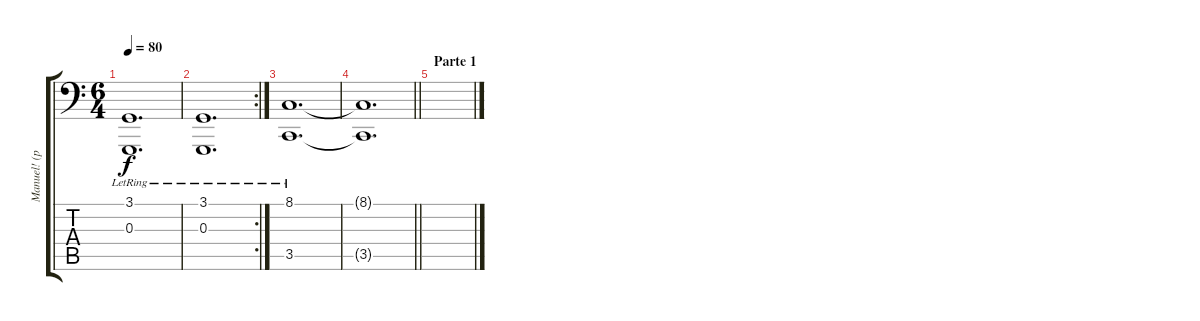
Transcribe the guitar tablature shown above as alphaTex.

\track ("Manuel! (pero lo haces en guitarra no má" "Manuel! (p") {instrument acousticgrandpiano}
\staff {score tabs}
\tuning (E2 B1 G1 D2 A1 E1) {hide}
\ts (6 4)
\tempo 80
\clef f4
\ks c
(3.1{lr} 0.3{lr}).1{d dy f} |
\rc 2
(3.1{lr} 0.3{lr}).1{d} |
(8.1{lr} 3.5{lr}).1{d} |
\barLineRight lightlight
(8.1{t} 3.5{t}).1{d} |
\section ("" "Parte 1")
